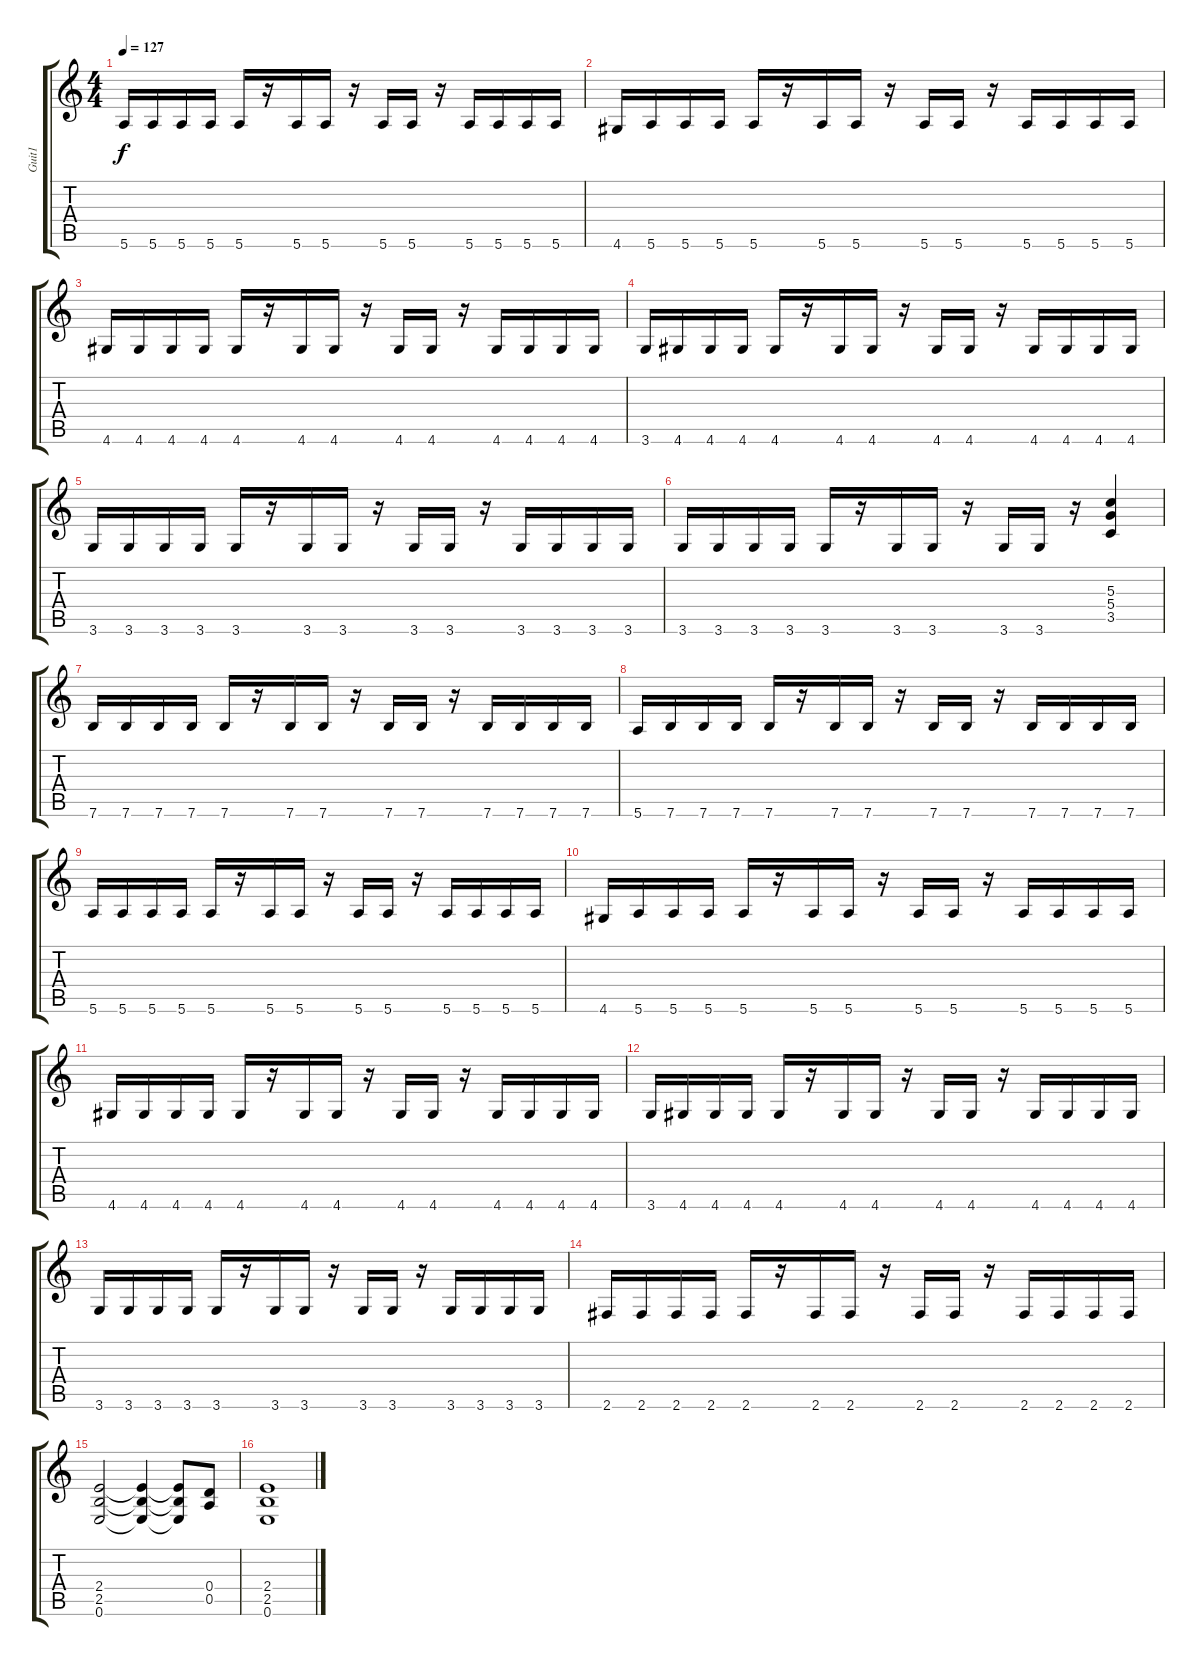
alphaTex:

\track ("Guit1" "Guit1") {instrument distortionguitar}
\staff {score tabs}
\tuning (E4 B3 G3 D3 A2 E2) {hide}
\ts (4 4)
\tempo 127
\clef g2
\ks c
5.6.16{dy f} 5.6.16 5.6.16 5.6.16 5.6.16 r.16 5.6.16 5.6.16 r.16 5.6.16 5.6.16 r.16 5.6.16 5.6.16 5.6.16 5.6.16 |
4.6.16 5.6.16 5.6.16 5.6.16 5.6.16 r.16 5.6.16 5.6.16 r.16 5.6.16 5.6.16 r.16 5.6.16 5.6.16 5.6.16 5.6.16 |
4.6.16 4.6.16 4.6.16 4.6.16 4.6.16 r.16 4.6.16 4.6.16 r.16 4.6.16 4.6.16 r.16 4.6.16 4.6.16 4.6.16 4.6.16 |
3.6.16 4.6.16 4.6.16 4.6.16 4.6.16 r.16 4.6.16 4.6.16 r.16 4.6.16 4.6.16 r.16 4.6.16 4.6.16 4.6.16 4.6.16 |
3.6.16 3.6.16 3.6.16 3.6.16 3.6.16 r.16 3.6.16 3.6.16 r.16 3.6.16 3.6.16 r.16 3.6.16 3.6.16 3.6.16 3.6.16 |
3.6.16 3.6.16 3.6.16 3.6.16 3.6.16 r.16 3.6.16 3.6.16 r.16 3.6.16 3.6.16 r.16 (5.3 5.4 3.5).4 |
7.6.16 7.6.16 7.6.16 7.6.16 7.6.16 r.16 7.6.16 7.6.16 r.16 7.6.16 7.6.16 r.16 7.6.16 7.6.16 7.6.16 7.6.16 |
5.6.16 7.6.16 7.6.16 7.6.16 7.6.16 r.16 7.6.16 7.6.16 r.16 7.6.16 7.6.16 r.16 7.6.16 7.6.16 7.6.16 7.6.16 |
5.6.16 5.6.16 5.6.16 5.6.16 5.6.16 r.16 5.6.16 5.6.16 r.16 5.6.16 5.6.16 r.16 5.6.16 5.6.16 5.6.16 5.6.16 |
4.6.16 5.6.16 5.6.16 5.6.16 5.6.16 r.16 5.6.16 5.6.16 r.16 5.6.16 5.6.16 r.16 5.6.16 5.6.16 5.6.16 5.6.16 |
4.6.16 4.6.16 4.6.16 4.6.16 4.6.16 r.16 4.6.16 4.6.16 r.16 4.6.16 4.6.16 r.16 4.6.16 4.6.16 4.6.16 4.6.16 |
3.6.16 4.6.16 4.6.16 4.6.16 4.6.16 r.16 4.6.16 4.6.16 r.16 4.6.16 4.6.16 r.16 4.6.16 4.6.16 4.6.16 4.6.16 |
3.6.16 3.6.16 3.6.16 3.6.16 3.6.16 r.16 3.6.16 3.6.16 r.16 3.6.16 3.6.16 r.16 3.6.16 3.6.16 3.6.16 3.6.16 |
2.6.16 2.6.16 2.6.16 2.6.16 2.6.16 r.16 2.6.16 2.6.16 r.16 2.6.16 2.6.16 r.16 2.6.16 2.6.16 2.6.16 2.6.16 |
(2.4 2.5 0.6).2 (2.4{t} 2.5{t} 0.6{t}).4 (2.4{t} 2.5{t} 0.6{t}).8 (0.4 0.5).8 |
(2.4 2.5 0.6).1
